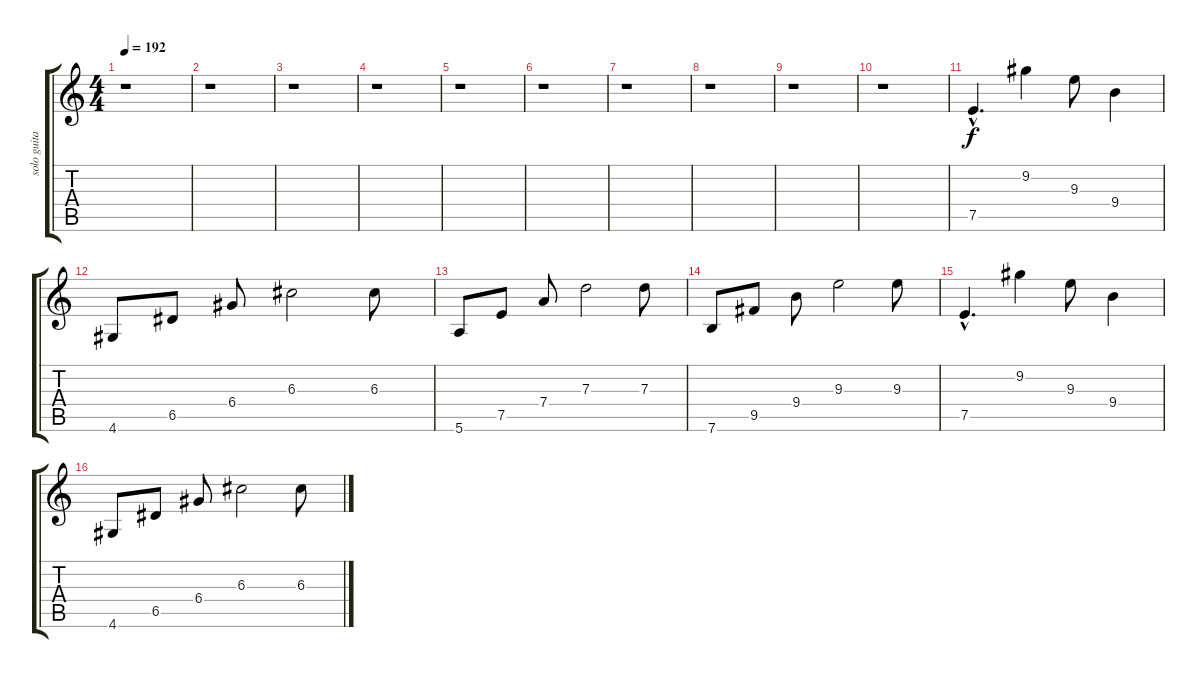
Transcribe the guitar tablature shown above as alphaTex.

\track ("solo guitare" "solo guita") {instrument distortionguitar}
\staff {score tabs}
\tuning (E4 B3 G3 D3 A2 E2) {hide}
\ts (4 4)
\tempo 192
\clef g2
\ks c
r.1{dy f} |
r.1 |
r.1 |
r.1 |
r.1 |
r.1 |
r.1 |
r.1 |
r.1 |
r.1 |
7.5{hac}.4{d instrument electricguitarclean} 9.2.4 9.3.8 9.4.4 |
4.6.8 6.5.8 6.4.8 6.3.2 6.3.8 |
5.6.8 7.5.8 7.4.8 7.3.2 7.3.8 |
7.6.8 9.5.8 9.4.8 9.3.2 9.3.8 |
7.5{hac}.4{d} 9.2.4 9.3.8 9.4.4 |
4.6.8 6.5.8 6.4.8 6.3.2 6.3.8
